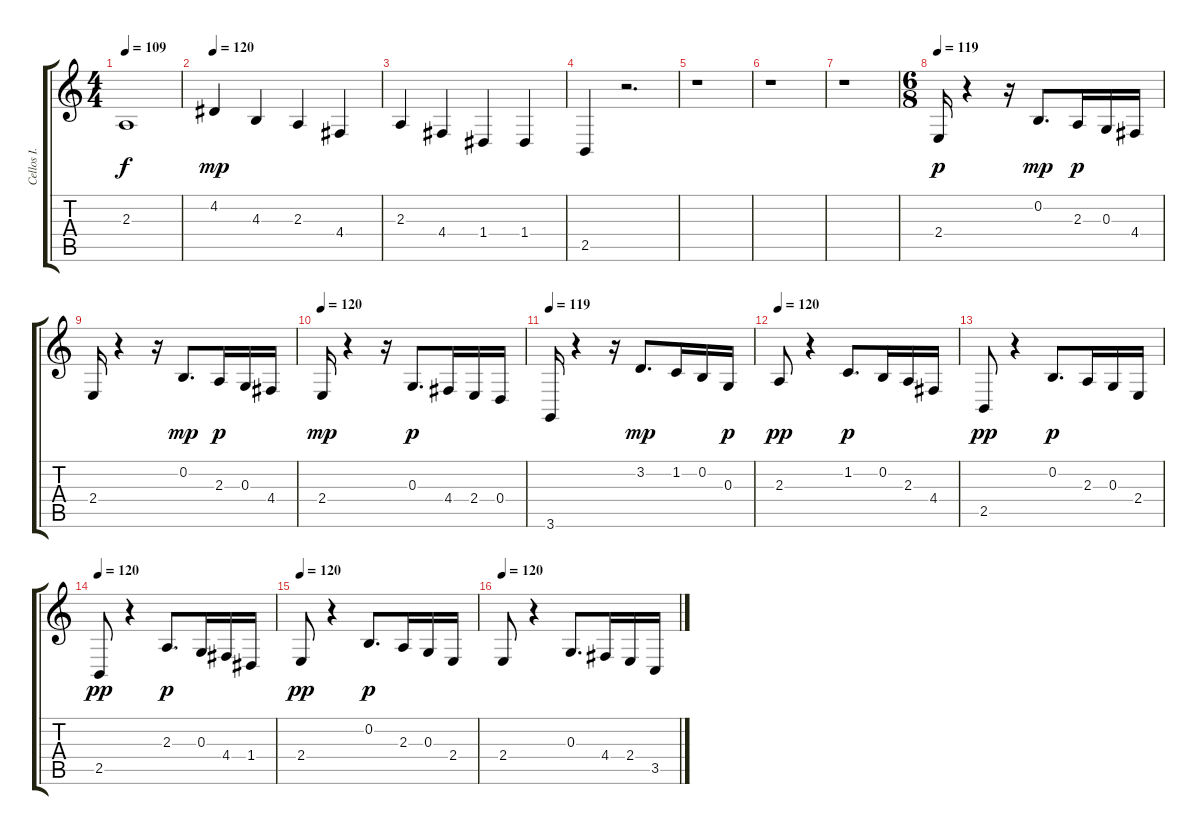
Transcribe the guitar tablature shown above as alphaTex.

\track ("Cellos I." "Cellos I.") {instrument pizzicatostrings}
\staff {score tabs}
\tuning (E4 B3 G3 D3 A2 E2) {hide}
\ts (4 4)
\tempo 109
\clef g2
\ks c
2.3{t}.1{dy f} |
\tempo 120
4.2.4{dy mp} 4.3.4 2.3.4 4.4.4 |
2.3.4 4.4.4 1.4.4 1.4.4 |
2.5.4 r.2{d} |
r.1 |
r.1 |
r.1 |
\ts (6 8)
\tempo 119
2.4.16{dy p} r.4 r.16 0.2.8{d dy mp} 2.3.16{dy p} 0.3.16 4.4.16 |
2.4.16 r.4 r.16 0.2.8{d dy mp} 2.3.16{dy p} 0.3.16 4.4.16 |
\tempo 120
2.4.16{dy mp} r.4 r.16 0.3.8{d dy p} 4.4.16 2.4.16 0.4.16 |
\tempo 119
3.6.16 r.4 r.16 3.2.8{d dy mp} 1.2.16 0.2.16 0.3.16{dy p} |
\tempo 120
2.3.8{dy pp} r.4 1.2.8{d dy p} 0.2.16 2.3.16 4.4.16 |
2.5.8{dy pp} r.4 0.2.8{d dy p} 2.3.16 0.3.16 2.4.16 |
\tempo 120
2.5.8{dy pp} r.4 2.3.8{d dy p} 0.3.16 4.4.16 1.4.16 |
\tempo 120
2.4.8{dy pp} r.4 0.2.8{d dy p} 2.3.16 0.3.16 2.4.16 |
\tempo 120
2.4.8 r.4 0.3.8{d} 4.4.16 2.4.16 3.5.16
